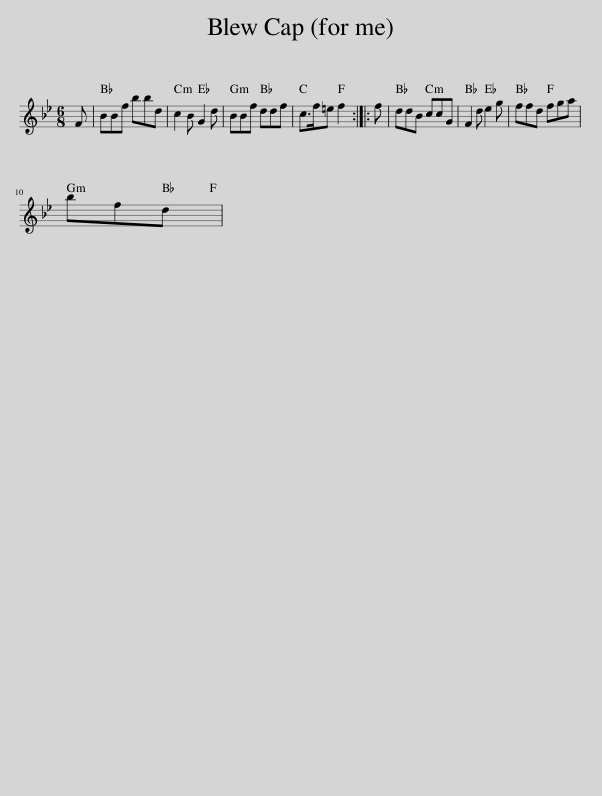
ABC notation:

X:1
L:1/8
M:6/8
I:linebreak $
K:Gmin
V:1 treble
V:1
 F | BBf bbd | c2 B G2 d | BBf ddf | c>f=e f2 :: %5
 f | ddB ccG | F2 d e2 g | ffd fga |$ bfd | %10
